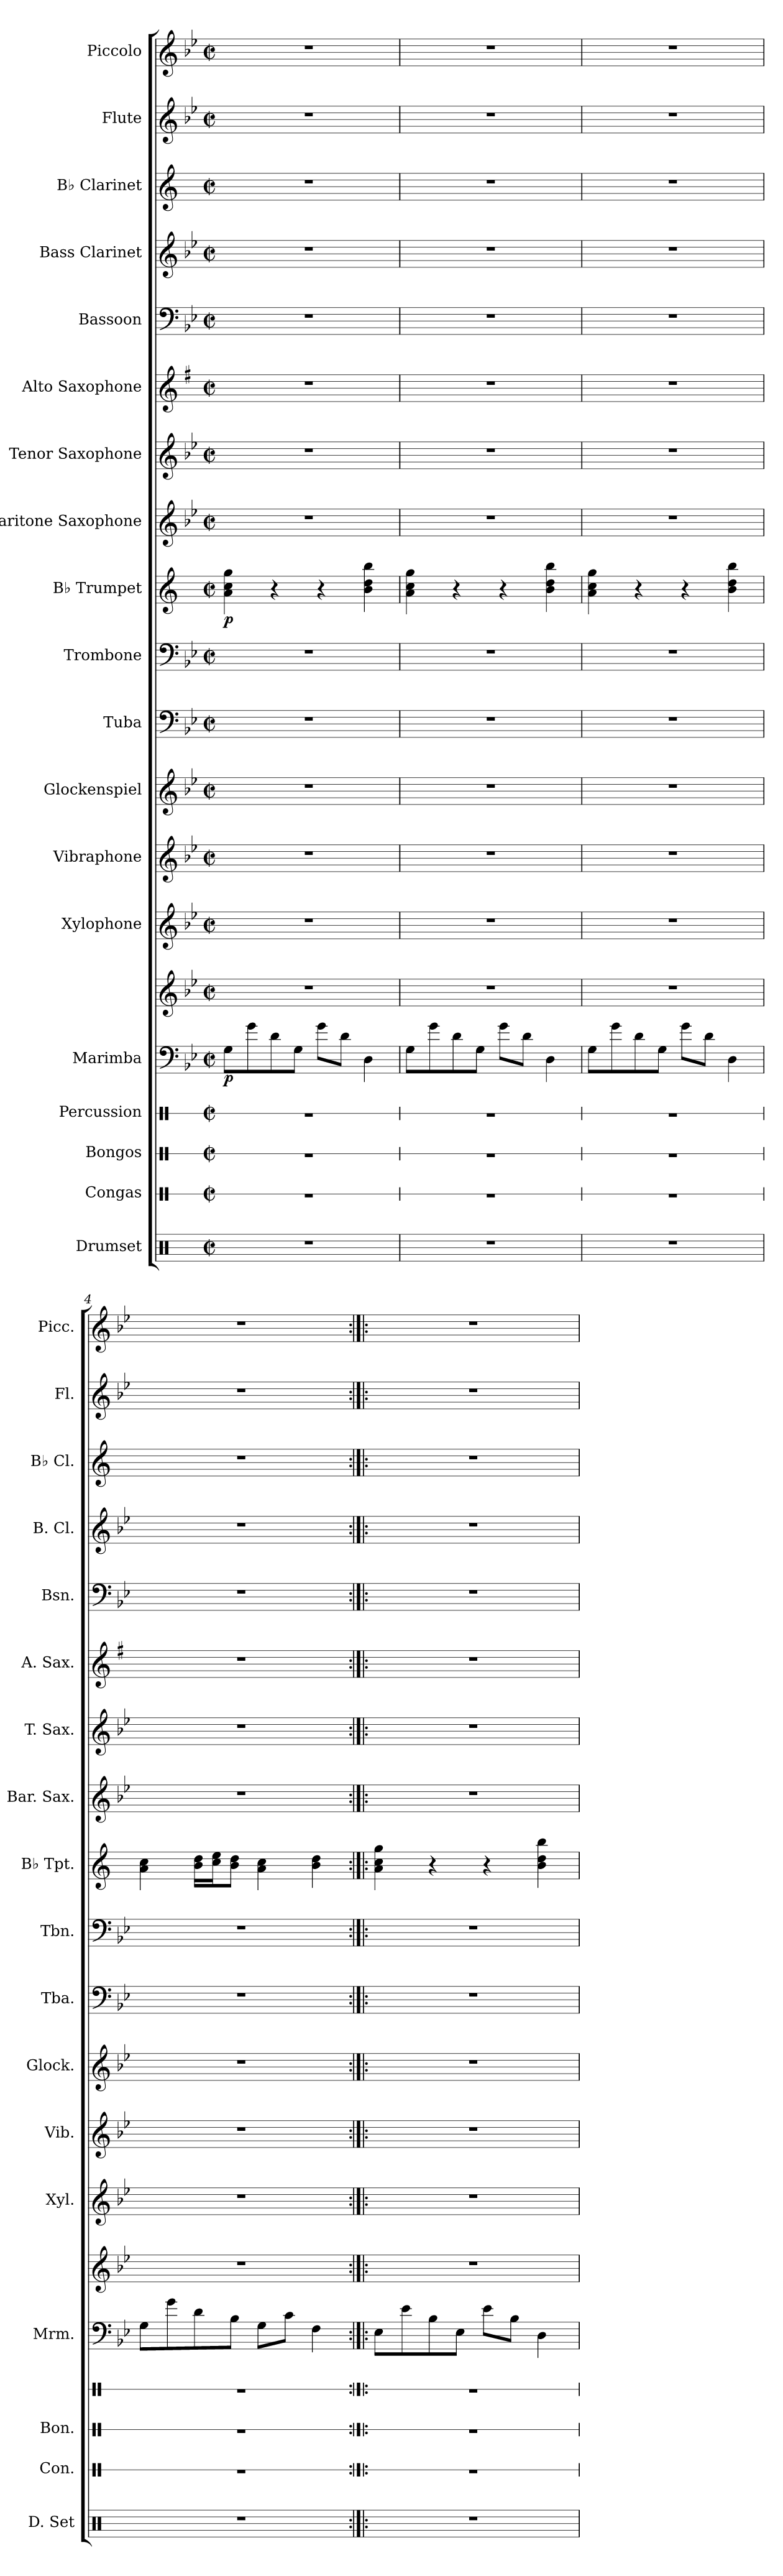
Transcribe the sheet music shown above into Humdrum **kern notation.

**kern	**kern	**kern	**kern	**kern	**kern	**dynam	**kern	**kern	**kern	**kern	**kern	**kern	**dynam	**kern	**kern	**kern	**kern	**kern	**kern	**kern	**kern
*part19	*part18	*part17	*part16	*part15	*part15	*part15	*part14	*part13	*part12	*part11	*part10	*part9	*part9	*part8	*part7	*part6	*part5	*part4	*part3	*part2	*part1
*staff20	*staff19	*staff18	*staff17	*staff16	*staff15	*staff15/16	*staff14	*staff13	*staff12	*staff11	*staff10	*staff9	*staff9	*staff8	*staff7	*staff6	*staff5	*staff4	*staff3	*staff2	*staff1
*I"Drumset	*I"Congas	*I"Bongos	*I"Percussion	*I"Marimba	*	*	*I"Xylophone	*I"Vibraphone	*I"Glockenspiel	*I"Tuba	*I"Trombone	*I"B♭ Trumpet	*	*I"Baritone Saxophone	*I"Tenor Saxophone	*I"Alto Saxophone	*I"Bassoon	*I"Bass Clarinet	*I"B♭ Clarinet	*I"Flute	*I"Piccolo
*I'D. Set	*I'Con.	*I'Bon.	*	*I'Mrm.	*	*	*I'Xyl.	*I'Vib.	*I'Glock.	*I'Tba.	*I'Tbn.	*I'B♭ Tpt.	*	*I'Bar. Sax.	*I'T. Sax.	*I'A. Sax.	*I'Bsn.	*I'B. Cl.	*I'B♭ Cl.	*I'Fl.	*I'Picc.
*	*stria1	*stria1	*stria1	*	*	*	*	*	*	*	*	*	*	*	*	*	*	*	*	*	*
*clefX	*clefX	*clefX	*clefX	*clefF4	*clefG2	*	*clefG2	*clefG2	*clefG2	*clefF4	*clefF4	*clefG2	*	*clefG2	*clefG2	*clefG2	*clefF4	*clefG2	*clefG2	*clefG2	*clefG2
*	*	*	*	*	*	*	*ITrd-7c-12	*	*ITrd-14c-24	*	*	*ITrd1c2	*	*ITrd12c21	*ITrd8c14	*ITrd5c9	*	*ITrd8c14	*ITrd1c2	*	*ITrd-7c-12
*k[]	*k[]	*k[]	*k[]	*k[b-e-]	*k[b-e-]	*	*k[b-e-]	*k[b-e-]	*k[b-e-]	*k[b-e-]	*k[b-e-]	*k[b-e-]	*	*k[b-e-]	*k[b-e-]	*k[b-e-]	*k[b-e-]	*k[b-e-]	*k[b-e-]	*k[b-e-]	*k[b-e-]
*M2/2	*M2/2	*M2/2	*M2/2	*M2/2	*M2/2	*	*M2/2	*M2/2	*M2/2	*M2/2	*M2/2	*M2/2	*	*M2/2	*M2/2	*M2/2	*M2/2	*M2/2	*M2/2	*M2/2	*M2/2
*met(c|)	*met(c|)	*met(c|)	*met(c|)	*met(c|)	*met(c|)	*	*met(c|)	*met(c|)	*met(c|)	*met(c|)	*met(c|)	*met(c|)	*	*met(c|)	*met(c|)	*met(c|)	*met(c|)	*met(c|)	*met(c|)	*met(c|)	*met(c|)
*MM250	*MM250	*MM250	*MM250	*MM250	*MM250	*	*MM250	*MM250	*MM250	*MM250	*MM250	*MM250	*	*MM250	*MM250	*MM250	*MM250	*MM250	*MM250	*MM250	*MM250
=1	=1	=1	=1	=1	=1	=1	=1	=1	=1	=1	=1	=1	=1	=1	=1	=1	=1	=1	=1	=1	=1
!	!	!	!	!	!	!LO:DY:b=2	!	!	!	!	!	!	!LO:DY:b	!	!	!	!	!	!	!	!
1r	1r	1r	1r	8G\L	1r	p	1r	1r	1r	1r	1r	4g\ 4b-\ 4ff\	p	1r	1r	1r	1r	1r	1r	1r	1r
.	.	.	.	8g\	.	.	.	.	.	.	.	.	.	.	.	.	.	.	.	.	.
.	.	.	.	8d\	.	.	.	.	.	.	.	4r	.	.	.	.	.	.	.	.	.
.	.	.	.	8G\J	.	.	.	.	.	.	.	.	.	.	.	.	.	.	.	.	.
.	.	.	.	8g\L	.	.	.	.	.	.	.	4r	.	.	.	.	.	.	.	.	.
.	.	.	.	8d\J	.	.	.	.	.	.	.	.	.	.	.	.	.	.	.	.	.
.	.	.	.	4D\	.	.	.	.	.	.	.	4a\ 4cc\ 4aa\	.	.	.	.	.	.	.	.	.
=2	=2	=2	=2	=2	=2	=2	=2	=2	=2	=2	=2	=2	=2	=2	=2	=2	=2	=2	=2	=2	=2
1r	1r	1r	1r	8G\L	1r	.	1r	1r	1r	1r	1r	4g\ 4b-\ 4ff\	.	1r	1r	1r	1r	1r	1r	1r	1r
.	.	.	.	8g\	.	.	.	.	.	.	.	.	.	.	.	.	.	.	.	.	.
.	.	.	.	8d\	.	.	.	.	.	.	.	4r	.	.	.	.	.	.	.	.	.
.	.	.	.	8G\J	.	.	.	.	.	.	.	.	.	.	.	.	.	.	.	.	.
.	.	.	.	8g\L	.	.	.	.	.	.	.	4r	.	.	.	.	.	.	.	.	.
.	.	.	.	8d\J	.	.	.	.	.	.	.	.	.	.	.	.	.	.	.	.	.
.	.	.	.	4D\	.	.	.	.	.	.	.	4a\ 4cc\ 4aa\	.	.	.	.	.	.	.	.	.
=3	=3	=3	=3	=3	=3	=3	=3	=3	=3	=3	=3	=3	=3	=3	=3	=3	=3	=3	=3	=3	=3
1r	1r	1r	1r	8G\L	1r	.	1r	1r	1r	1r	1r	4g\ 4b-\ 4ff\	.	1r	1r	1r	1r	1r	1r	1r	1r
.	.	.	.	8g\	.	.	.	.	.	.	.	.	.	.	.	.	.	.	.	.	.
.	.	.	.	8d\	.	.	.	.	.	.	.	4r	.	.	.	.	.	.	.	.	.
.	.	.	.	8G\J	.	.	.	.	.	.	.	.	.	.	.	.	.	.	.	.	.
.	.	.	.	8g\L	.	.	.	.	.	.	.	4r	.	.	.	.	.	.	.	.	.
.	.	.	.	8d\J	.	.	.	.	.	.	.	.	.	.	.	.	.	.	.	.	.
.	.	.	.	4D\	.	.	.	.	.	.	.	4a\ 4cc\ 4aa\	.	.	.	.	.	.	.	.	.
=4	=4	=4	=4	=4	=4	=4	=4	=4	=4	=4	=4	=4	=4	=4	=4	=4	=4	=4	=4	=4	=4
1r	1r	1r	1r	8G\L	1r	.	1r	1r	1r	1r	1r	4g\ 4b-\	.	1r	1r	1r	1r	1r	1r	1r	1r
.	.	.	.	8g\	.	.	.	.	.	.	.	.	.	.	.	.	.	.	.	.	.
.	.	.	.	8d\	.	.	.	.	.	.	.	16a\ 16cc\LL	.	.	.	.	.	.	.	.	.
.	.	.	.	.	.	.	.	.	.	.	.	16b-\ 16dd\J	.	.	.	.	.	.	.	.	.
.	.	.	.	8B-\J	.	.	.	.	.	.	.	8a\ 8cc\J	.	.	.	.	.	.	.	.	.
.	.	.	.	8G\L	.	.	.	.	.	.	.	4g\ 4b-\	.	.	.	.	.	.	.	.	.
.	.	.	.	8c\J	.	.	.	.	.	.	.	.	.	.	.	.	.	.	.	.	.
.	.	.	.	4F\	.	.	.	.	.	.	.	4a\ 4cc\	.	.	.	.	.	.	.	.	.
=5:|!|:	=5:|!|:	=5:|!|:	=5:|!|:	=5:|!|:	=5:|!|:	=5:|!|:	=5:|!|:	=5:|!|:	=5:|!|:	=5:|!|:	=5:|!|:	=5:|!|:	=5:|!|:	=5:|!|:	=5:|!|:	=5:|!|:	=5:|!|:	=5:|!|:	=5:|!|:	=5:|!|:	=5:|!|:
1r	1r	1r	1r	8E-\L	1r	.	1r	1r	1r	1r	1r	4g\ 4b-\ 4ff\	.	1r	1r	1r	1r	1r	1r	1r	1r
.	.	.	.	8e-\	.	.	.	.	.	.	.	.	.	.	.	.	.	.	.	.	.
.	.	.	.	8B-\	.	.	.	.	.	.	.	4r	.	.	.	.	.	.	.	.	.
.	.	.	.	8E-\J	.	.	.	.	.	.	.	.	.	.	.	.	.	.	.	.	.
.	.	.	.	8e-\L	.	.	.	.	.	.	.	4r	.	.	.	.	.	.	.	.	.
.	.	.	.	8B-\J	.	.	.	.	.	.	.	.	.	.	.	.	.	.	.	.	.
.	.	.	.	4D\	.	.	.	.	.	.	.	4a\ 4cc\ 4aa\	.	.	.	.	.	.	.	.	.
=	=	=	=	=	=	=	=	=	=	=	=	=	=	=	=	=	=	=	=	=	=
*-	*-	*-	*-	*-	*-	*-	*-	*-	*-	*-	*-	*-	*-	*-	*-	*-	*-	*-	*-	*-	*-
